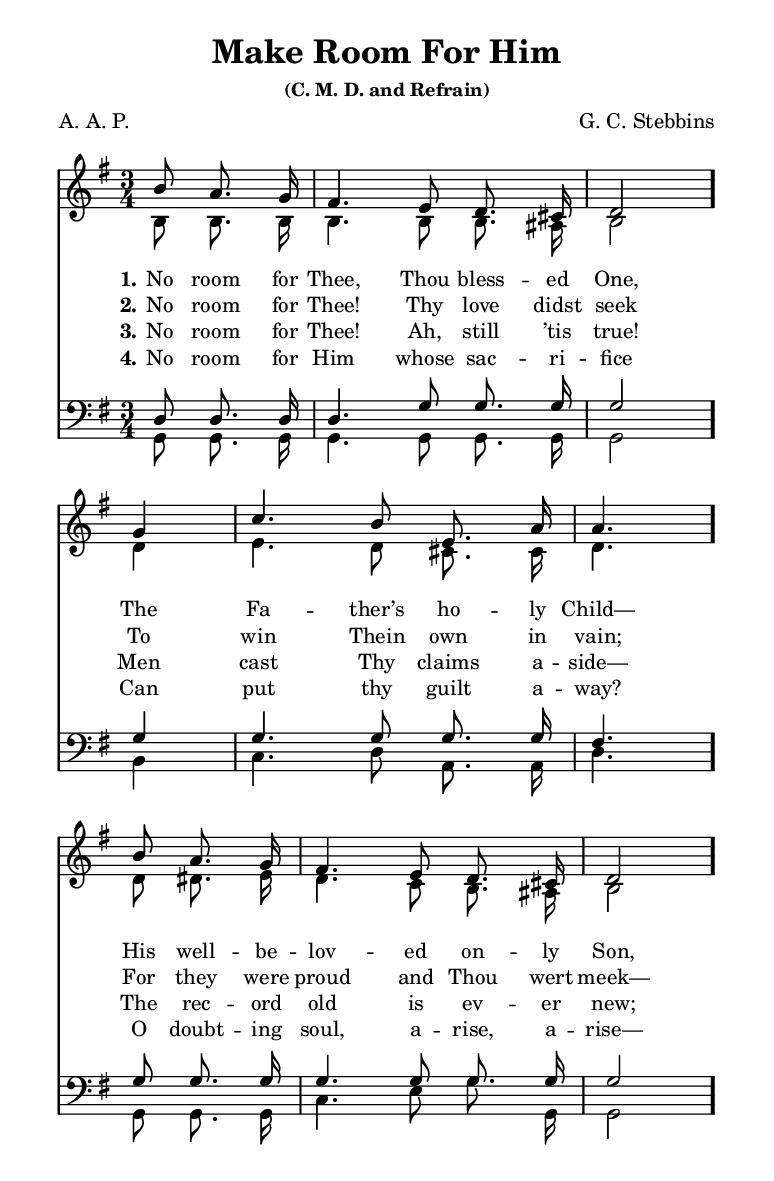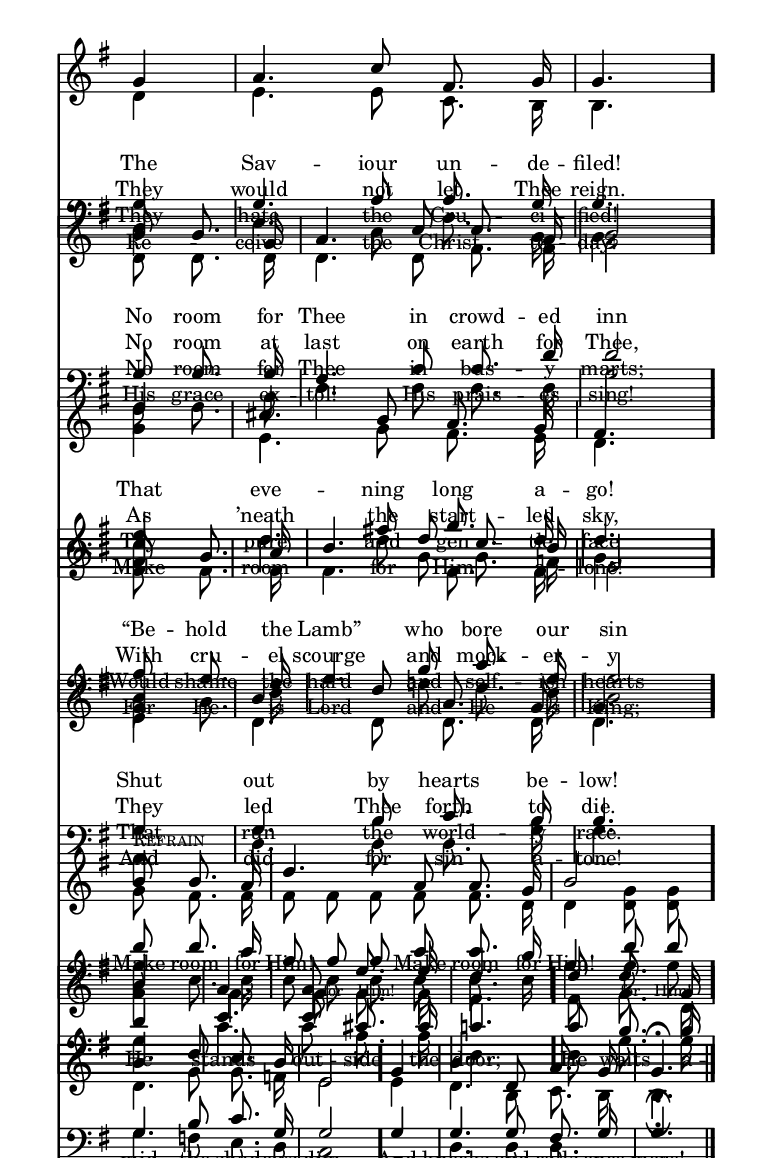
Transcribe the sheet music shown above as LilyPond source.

\include "common/global.ily"
% Force fit letter size verse to first page alone (spills to second page along
% with refrain, at present)
% XXX would like to have all hymns the same staff size
#(set-global-staff-size 18)
\paper {
  \include "common/paper.ily"
  ragged-last-bottom = ##t
  systems-per-page = ##f
  page-count = 2
  %ragged-bottom = ##t
}

\header{
  title = "Make Room For Him"
  subsubtitle = "(C. M. D. and Refrain)"
  %meter = "C.M.D. and Refrain"
  poet = "A. A. P."
  composer = "G. C. Stebbins"
  %copyright = ""
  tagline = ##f
}

% for fermata in MIDI
ta = { \tempo 4=76 }
tb = { \tempo 4=38 }

patternAA = { \ta c8 c8. c16 | c4. c8 c8. c16 | c2 } %
patternAB = { \ta c8 c8. c16 | c8 c8 c8 c8 c8. c16 | c4 c8 c8 } %

patternBA = { \ta c4 | c4. c8 c8. c16 | c4. } %
patternBB = { \ta c4 | c4. c8 c8. c16 | \tb c4. \fermata \tb } %

global = {
  \include "common/overrides.ily"
  \override Staff.TimeSignature.style = #'()
  \time 3/4
  \override Score.MetronomeMark.transparent = ##t % hide all fermata changes too
  \ta
  \key g \major
  \partial 4.
  \autoBeamOff
}

notesSoprano = {
\global
\relative c'' {

  \changePitch \patternAA { b a g   | fis e d cis | d   }
  \changePitch \patternBA { g       | c b e, a    | a   }
  \changePitch \patternAA { b a g   | fis e d cis | d   }
  \changePitch \patternBA { g       | a c fis, g  | g   }
  \changePitch \patternAA { b b     | g a c c a   | b   }
  \changePitch \patternBA { d       | cis b a g   | fis }
  \changePitch \patternAA { fis g a | b d c b     | e,  }
  \changePitch \patternBA { g       | b d a g     | g   }


  << s^\markup { \small \caps "Refrain" }
  \changePitch \patternAA { b b a  | d a a g    | b  } >>
  \changePitch \patternBA { b      | a a e' e d }
  \changePitch \patternAA { d d g, | b d c b    | e, }
  \changePitch \patternBB { g      | b d, a' g  | g  }

  \bar "|."

}
}

notesAlto = {
\global
\relative c' {

  \changePitch \patternAA { b b b   | b b b ais   | b }
  \changePitch \patternBA { d       | e d cis cis | d }
  \changePitch \patternAA { d dis e | d c b ais   | b }
  \changePitch \patternBA { d       | e e c b     | b }
  \changePitch \patternAA { d d d   | d d fis fis | g }
  \changePitch \patternBA { g       | e g fis e   | d }
  \changePitch \patternAA { d d d   | d g g f     | e }
  \changePitch \patternBA { e       | d d d d     | d }

  \changePitch \patternAB { g fis fis | fis fis fis fis fis d | d < d g > < d g>  }
  \changePitch \patternBA { g         | g g g g fis           }
  \changePitch \patternAA { fis g d   | d g g f               | e     }
  \changePitch \patternBB { e         | d b c b               | b     }

}
}

notesTenor = {
\global
\relative d {

  \changePitch \patternAA { d d d   | d g g g   | g   }
  \changePitch \patternBA { g       | g g g g   | fis }
  \changePitch \patternAA { g g g   | g g g g   | g   }
  \changePitch \patternBA { g       | g a a g   | g   }
  \changePitch \patternAA { g g g   | fis a a d | d   }
  \changePitch \patternBA { b       | a cis d a | a   }
  \changePitch \patternAA { a g fis | g b c g   | g   }
  \changePitch \patternBA { g       | g b c b   | b   }

  \changePitch \patternAB { d d c | a a a c c b   | g d' d }
  \changePitch \patternBA { d     | e e cis cis c! }
  \changePitch \patternAA { c b b | g b c g       | g     }
  \changePitch \patternBB { g     | g g fis g     | g     }

}
}

notesBass = {
\global
\relative g, {

  \changePitch \patternAA { g g g  | g g g g  | g }
  \changePitch \patternBA { b      | c d a a  | d }
  \changePitch \patternAA { g, g g | c e g g, | g }
  \changePitch \patternBA { b      | c a d g, | g }
  \changePitch \patternAA { g g b  | d d d d  | g }
  \changePitch \patternBA { g      | a a a, a | d }
  \changePitch \patternAA { c b d  | g f e d  | c }
  \changePitch \patternBA { a      | d d d g  | g }

  \changePitch \patternAB { g d d | d d d d d d | g g g }
  \changePitch \patternBA { g     | c c a a d,  }
  \changePitch \patternAA { d g g | g f e d     | c     }
  \changePitch \patternBB { a     | d d d g,    | g     }

}
}

Refrain = \lyricmode {

Make room for Him! Make room for Him! \bar "."
He stands out -- side the door; \bar "."
He waits a -- mid the shad -- ows dim, \bar "."
And knocks and calls once more! \bar "."

}

wordsA = \lyricmode {
\set stanza = "1."

No room for Thee, Thou bless -- ed One, \bar "."
The Fa -- ther’s ho -- ly Child— \bar "." \break
His well -- be -- lov -- ed on -- ly Son, \bar "."
The Sav -- iour un -- de -- filed! \bar "." \break
No room for Thee in crowd -- ed inn \bar "."
That eve -- ning long a -- go! \bar "." \break
“Be -- hold the Lamb” who bore our sin \bar "."
Shut out by hearts be -- low! \bar "." \break

}

wordsB = \lyricmode {
\set stanza = "2."

No room for Thee! Thy love didst seek
To win Thein own in vain;
For they were proud and Thou wert meek—
They would not let Thee reign.
No room at last on earth for Thee,
As ’neath the start -- led sky,
With cru -- el scourge and mock -- er -- y
They led Thee forth to die.

\Refrain

}

wordsC = \lyricmode {
\set stanza = "3."

No room for Thee! Ah, still ’tis true!
Men cast Thy claims a -- side—
The rec -- ord old is ev -- er new;
They hate the Cru -- ci -- fied!
No room for Thee in bus -- y marts;
Thy pure and gen -- tle face
Would shame the hard and self -- ish hearts
That run the world -- ly race.

}

wordsD = \lyricmode {
\set stanza = "4."

No room for Him whose sac -- ri -- fice
Can put thy guilt a -- way?
O doubt -- ing soul, a -- rise, a -- rise—
Re -- ceive the Christ to -- day!
His grace ex -- tol! His prais -- es sing!
Make room for Him a -- lone!
For He is Lord and He is King;
And did for sin a -- tone!

}

TenorRefrainA = \lyricmode {

	\override LyricText.font-size = #-2
	\repeat unfold 60 { \skip 4 }
	for Him!
	\repeat unfold 4 { \skip 4 }
	for Him!

}

\score {
  \context ChoirStaff <<
    \context Staff = upper <<
      \set ChoirStaff.systemStartDelimiter = #'SystemStartBar
      \context Voice  = sopranos { \voiceOne << \notesSoprano >> }
      \context Voice  = altos { \voiceTwo << \notesAlto >> }
      \context Lyrics = one   \lyricsto sopranos \wordsA
      \context Lyrics = two   \lyricsto sopranos \wordsB
      \context Lyrics = three \lyricsto sopranos \wordsC
      \context Lyrics = four  \lyricsto sopranos \wordsD
      %\context Lyrics = five  \lyricsto sopranos \wordsE
    >>
    \context Staff = men <<
      \clef bass
      \context Voice  = tenors { \voiceOne << \notesTenor >> }
      \context Voice  = basses { \voiceTwo << \notesBass >> }
    >>
		\new Lyrics \with { alignAboveContext = men } \lyricsto tenors \TenorRefrainA
  >>
  \layout {
    \include "common/layout.ily"
  }
  \midi{
    \include "common/midi.ily"
  }
}

\version "2.18.0"  % necessary for upgrading to future LilyPond versions.

% vi:set et ts=2 sw=2 ai nocindent syntax=lilypond
